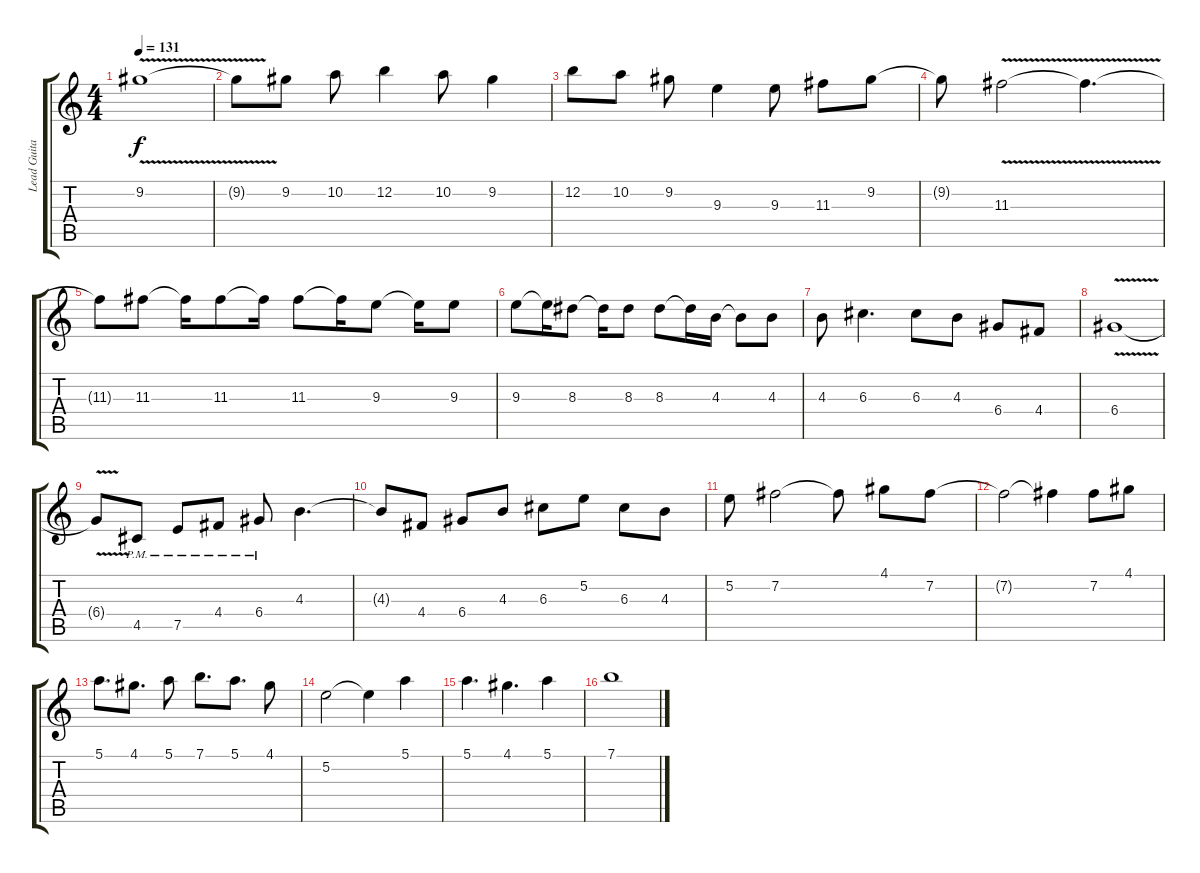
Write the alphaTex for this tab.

\track ("Lead Guitar" "Lead Guita") {instrument distortionguitar}
\staff {score tabs}
\tuning (E4 B3 G3 D3 A2 E2) {hide}
\ts (4 4)
\tempo 131
\clef g2
\ks c
9.2{v}.1{dy f} |
9.2{t}.8 9.2.8 10.2.8 12.2.4 10.2.8 9.2.4 |
12.2.8 10.2.8 9.2.8 9.3.4 9.3.8 11.3.8 9.2.8 |
9.2{t}.8 11.3{v}.2 11.3{t}.4{d} |
11.3{t}.8 11.3.8 11.3{t}.16 11.3.8 11.3{t}.16 11.3.8 11.3{t}.16 9.3.8 9.3{t}.16 9.3.8 |
9.3.8 9.3{t}.16 8.3.8 8.3{t}.16 8.3.8 8.3.8 8.3{t}.16 4.3.16 4.3{t}.8 4.3.8 |
4.3.8 6.3.4{d} 6.3.8 4.3.8 6.4.8 4.4.8 |
6.4{v}.1 |
6.4{t}.8 4.5{pm}.8 7.5{pm}.8 4.4{pm}.8 6.4{pm}.8 4.3.4{d} |
4.3{t}.8 4.4.8 6.4.8 4.3.8 6.3.8 5.2.8 6.3.8 4.3.8 |
5.2.8 7.2.2 7.2{t}.8 4.1.8 7.2.8 |
7.2{t}.2 7.2{t}.4 7.2.8 4.1.8 |
5.1.8{d} 4.1.8{d} 5.1.8 7.1.8{d} 5.1.8{d} 4.1.8 |
5.2.2 5.2{t}.4 5.1.4 |
5.1.4{d} 4.1.4{d} 5.1.4 |
7.1.1
